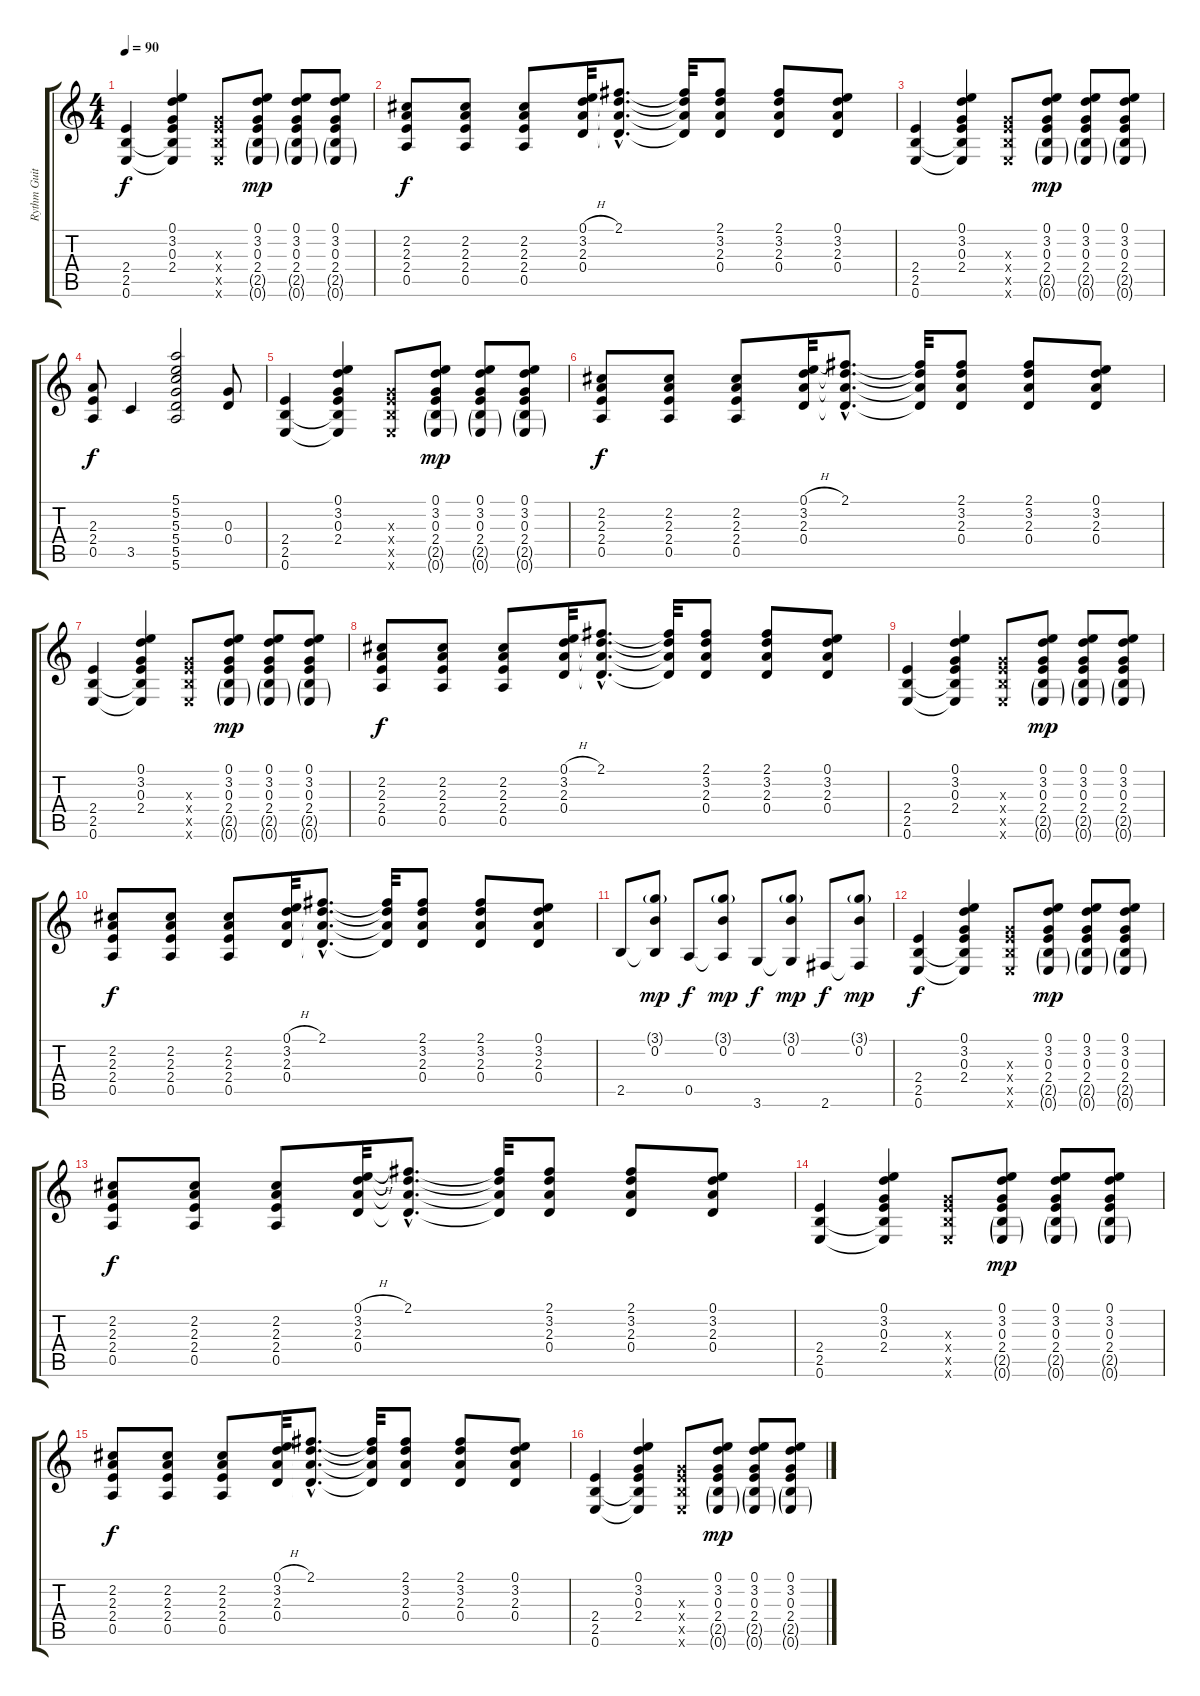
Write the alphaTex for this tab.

\track ("Rythm Guitar" "Rythm Guit") {instrument acousticguitarnylon}
\staff {score tabs}
\tuning (E4 B3 G3 D3 A2 E2) {hide}
\ts (4 4)
\tempo 90
\clef g2
\ks c
(2.4 2.5 0.6).4{dy f instrument acousticguitarnylon} (0.1 3.2 0.3 2.4 2.5{t} 0.6{t}).4 (0.3{x} 2.4{x} 2.5{x} 0.6{x}).8 (0.1 3.2 0.3 2.4 2.5{g} 0.6{g}).8{dy mp} (0.1 3.2 0.3 2.4 2.5{g} 0.6{g}).8 (0.1 3.2 0.3 2.4 2.5{g} 0.6{g}).8 |
(2.2 2.3 2.4 0.5).8{dy f} (2.2 2.3 2.4 0.5).8 (2.2 2.3 2.4 0.5).8 (0.1{h} 3.2 2.3 0.4).32 (2.1{hac} 3.2{hac t} 2.3{hac t} 0.4{hac t}).8{d} (2.1{t} 3.2{t} 2.3{t} 0.4{t}).32 (2.1 3.2 2.3 0.4).8 (2.1 3.2 2.3 0.4).8 (0.1 3.2 2.3 0.4).8 |
(2.4 2.5 0.6).4 (0.1 3.2 0.3 2.4 2.5{t} 0.6{t}).4 (0.3{x} 2.4{x} 2.5{x} 0.6{x}).8 (0.1 3.2 0.3 2.4 2.5{g} 0.6{g}).8{dy mp} (0.1 3.2 0.3 2.4 2.5{g} 0.6{g}).8 (0.1 3.2 0.3 2.4 2.5{g} 0.6{g}).8 |
(2.3 2.4 0.5).8{dy f} 3.5.4 (5.1 5.2 5.3 5.4 5.5 5.6).2 (0.3 0.4).8 |
(2.4 2.5 0.6).4 (0.1 3.2 0.3 2.4 2.5{t} 0.6{t}).4 (0.3{x} 2.4{x} 2.5{x} 0.6{x}).8 (0.1 3.2 0.3 2.4 2.5{g} 0.6{g}).8{dy mp} (0.1 3.2 0.3 2.4 2.5{g} 0.6{g}).8 (0.1 3.2 0.3 2.4 2.5{g} 0.6{g}).8 |
(2.2 2.3 2.4 0.5).8{dy f} (2.2 2.3 2.4 0.5).8 (2.2 2.3 2.4 0.5).8 (0.1{h} 3.2 2.3 0.4).32 (2.1{hac} 3.2{hac t} 2.3{hac t} 0.4{hac t}).8{d} (2.1{t} 3.2{t} 2.3{t} 0.4{t}).32 (2.1 3.2 2.3 0.4).8 (2.1 3.2 2.3 0.4).8 (0.1 3.2 2.3 0.4).8 |
(2.4 2.5 0.6).4 (0.1 3.2 0.3 2.4 2.5{t} 0.6{t}).4 (0.3{x} 2.4{x} 2.5{x} 0.6{x}).8 (0.1 3.2 0.3 2.4 2.5{g} 0.6{g}).8{dy mp} (0.1 3.2 0.3 2.4 2.5{g} 0.6{g}).8 (0.1 3.2 0.3 2.4 2.5{g} 0.6{g}).8 |
(2.2 2.3 2.4 0.5).8{dy f} (2.2 2.3 2.4 0.5).8 (2.2 2.3 2.4 0.5).8 (0.1{h} 3.2 2.3 0.4).32 (2.1{hac} 3.2{hac t} 2.3{hac t} 0.4{hac t}).8{d} (2.1{t} 3.2{t} 2.3{t} 0.4{t}).32 (2.1 3.2 2.3 0.4).8 (2.1 3.2 2.3 0.4).8 (0.1 3.2 2.3 0.4).8 |
(2.4 2.5 0.6).4 (0.1 3.2 0.3 2.4 2.5{t} 0.6{t}).4 (0.3{x} 2.4{x} 2.5{x} 0.6{x}).8 (0.1 3.2 0.3 2.4 2.5{g} 0.6{g}).8{dy mp} (0.1 3.2 0.3 2.4 2.5{g} 0.6{g}).8 (0.1 3.2 0.3 2.4 2.5{g} 0.6{g}).8 |
(2.2 2.3 2.4 0.5).8{dy f} (2.2 2.3 2.4 0.5).8 (2.2 2.3 2.4 0.5).8 (0.1{h} 3.2 2.3 0.4).32 (2.1{hac} 3.2{hac t} 2.3{hac t} 0.4{hac t}).8{d} (2.1{t} 3.2{t} 2.3{t} 0.4{t}).32 (2.1 3.2 2.3 0.4).8 (2.1 3.2 2.3 0.4).8 (0.1 3.2 2.3 0.4).8 |
2.5.8 (3.1{g} 0.2 2.5{t}).8{dy mp} 0.5.8{dy f} (3.1{g} 0.2 0.5{t}).8{dy mp} 3.6.8{dy f} (3.1{g} 0.2 3.6{t}).8{dy mp} 2.6.8{dy f} (3.1{g} 0.2 2.6{t}).8{dy mp} |
(2.4 2.5 0.6).4{dy f} (0.1 3.2 0.3 2.4 2.5{t} 0.6{t}).4 (0.3{x} 2.4{x} 2.5{x} 0.6{x}).8 (0.1 3.2 0.3 2.4 2.5{g} 0.6{g}).8{dy mp} (0.1 3.2 0.3 2.4 2.5{g} 0.6{g}).8 (0.1 3.2 0.3 2.4 2.5{g} 0.6{g}).8 |
(2.2 2.3 2.4 0.5).8{dy f} (2.2 2.3 2.4 0.5).8 (2.2 2.3 2.4 0.5).8 (0.1{h} 3.2 2.3 0.4).32 (2.1{hac} 3.2{hac t} 2.3{hac t} 0.4{hac t}).8{d} (2.1{t} 3.2{t} 2.3{t} 0.4{t}).32 (2.1 3.2 2.3 0.4).8 (2.1 3.2 2.3 0.4).8 (0.1 3.2 2.3 0.4).8 |
(2.4 2.5 0.6).4 (0.1 3.2 0.3 2.4 2.5{t} 0.6{t}).4 (0.3{x} 2.4{x} 2.5{x} 0.6{x}).8 (0.1 3.2 0.3 2.4 2.5{g} 0.6{g}).8{dy mp} (0.1 3.2 0.3 2.4 2.5{g} 0.6{g}).8 (0.1 3.2 0.3 2.4 2.5{g} 0.6{g}).8 |
(2.2 2.3 2.4 0.5).8{dy f} (2.2 2.3 2.4 0.5).8 (2.2 2.3 2.4 0.5).8 (0.1{h} 3.2 2.3 0.4).32 (2.1{hac} 3.2{hac t} 2.3{hac t} 0.4{hac t}).8{d} (2.1{t} 3.2{t} 2.3{t} 0.4{t}).32 (2.1 3.2 2.3 0.4).8 (2.1 3.2 2.3 0.4).8 (0.1 3.2 2.3 0.4).8 |
(2.4 2.5 0.6).4 (0.1 3.2 0.3 2.4 2.5{t} 0.6{t}).4 (0.3{x} 2.4{x} 2.5{x} 0.6{x}).8 (0.1 3.2 0.3 2.4 2.5{g} 0.6{g}).8{dy mp} (0.1 3.2 0.3 2.4 2.5{g} 0.6{g}).8 (0.1 3.2 0.3 2.4 2.5{g} 0.6{g}).8
